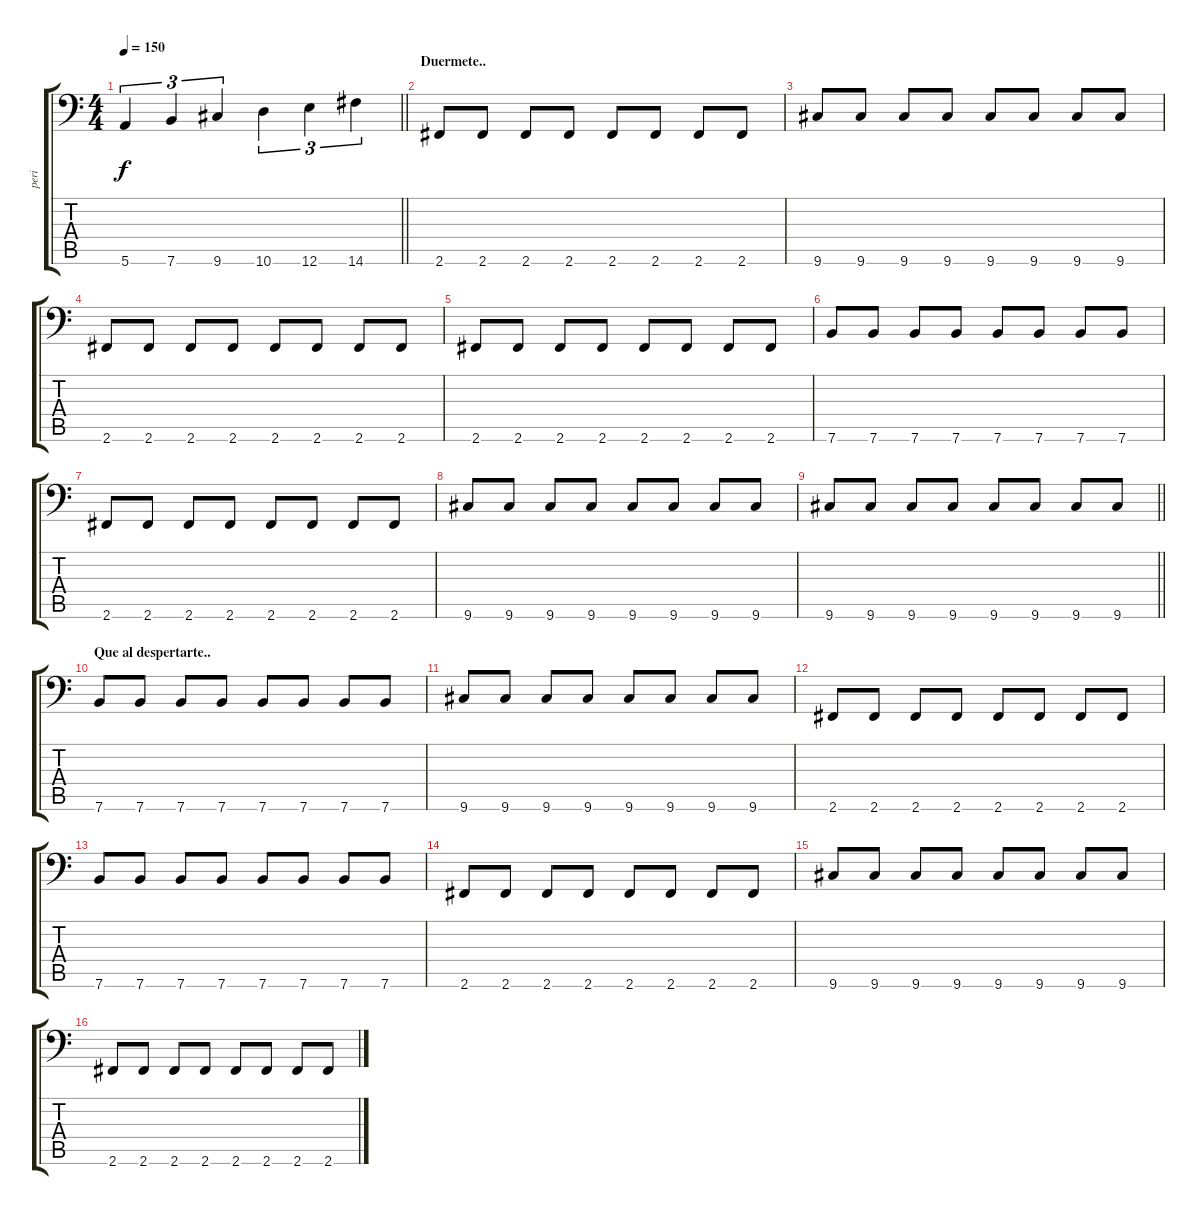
\track ("peri" "peri") {instrument electricbassfinger}
\staff {score tabs}
\tuning (E4 B3 G3 D3 A2 E1) {hide}
\ts (4 4)
\tempo 150
\clef f4
\barLineRight lightlight
\ks c
5.6.4{tu (3 2) dy f} 7.6.4{tu (3 2)} 9.6.4{tu (3 2)} 10.6.4{tu (3 2)} 12.6.4{tu (3 2)} 14.6.4{tu (3 2)} |
\section ("" "Duermete..")
2.6.8 2.6.8 2.6.8 2.6.8 2.6.8 2.6.8 2.6.8 2.6.8 |
9.6.8 9.6.8 9.6.8 9.6.8 9.6.8 9.6.8 9.6.8 9.6.8 |
2.6.8 2.6.8 2.6.8 2.6.8 2.6.8 2.6.8 2.6.8 2.6.8 |
2.6.8 2.6.8 2.6.8 2.6.8 2.6.8 2.6.8 2.6.8 2.6.8 |
7.6.8 7.6.8 7.6.8 7.6.8 7.6.8 7.6.8 7.6.8 7.6.8 |
2.6.8 2.6.8 2.6.8 2.6.8 2.6.8 2.6.8 2.6.8 2.6.8 |
9.6.8 9.6.8 9.6.8 9.6.8 9.6.8 9.6.8 9.6.8 9.6.8 |
\barLineRight lightlight
9.6.8 9.6.8 9.6.8 9.6.8 9.6.8 9.6.8 9.6.8 9.6.8 |
\section ("" "Que al despertarte..")
7.6.8 7.6.8 7.6.8 7.6.8 7.6.8 7.6.8 7.6.8 7.6.8 |
9.6.8 9.6.8 9.6.8 9.6.8 9.6.8 9.6.8 9.6.8 9.6.8 |
2.6.8 2.6.8 2.6.8 2.6.8 2.6.8 2.6.8 2.6.8 2.6.8 |
7.6.8 7.6.8 7.6.8 7.6.8 7.6.8 7.6.8 7.6.8 7.6.8 |
2.6.8 2.6.8 2.6.8 2.6.8 2.6.8 2.6.8 2.6.8 2.6.8 |
9.6.8 9.6.8 9.6.8 9.6.8 9.6.8 9.6.8 9.6.8 9.6.8 |
2.6.8 2.6.8 2.6.8 2.6.8 2.6.8 2.6.8 2.6.8 2.6.8
